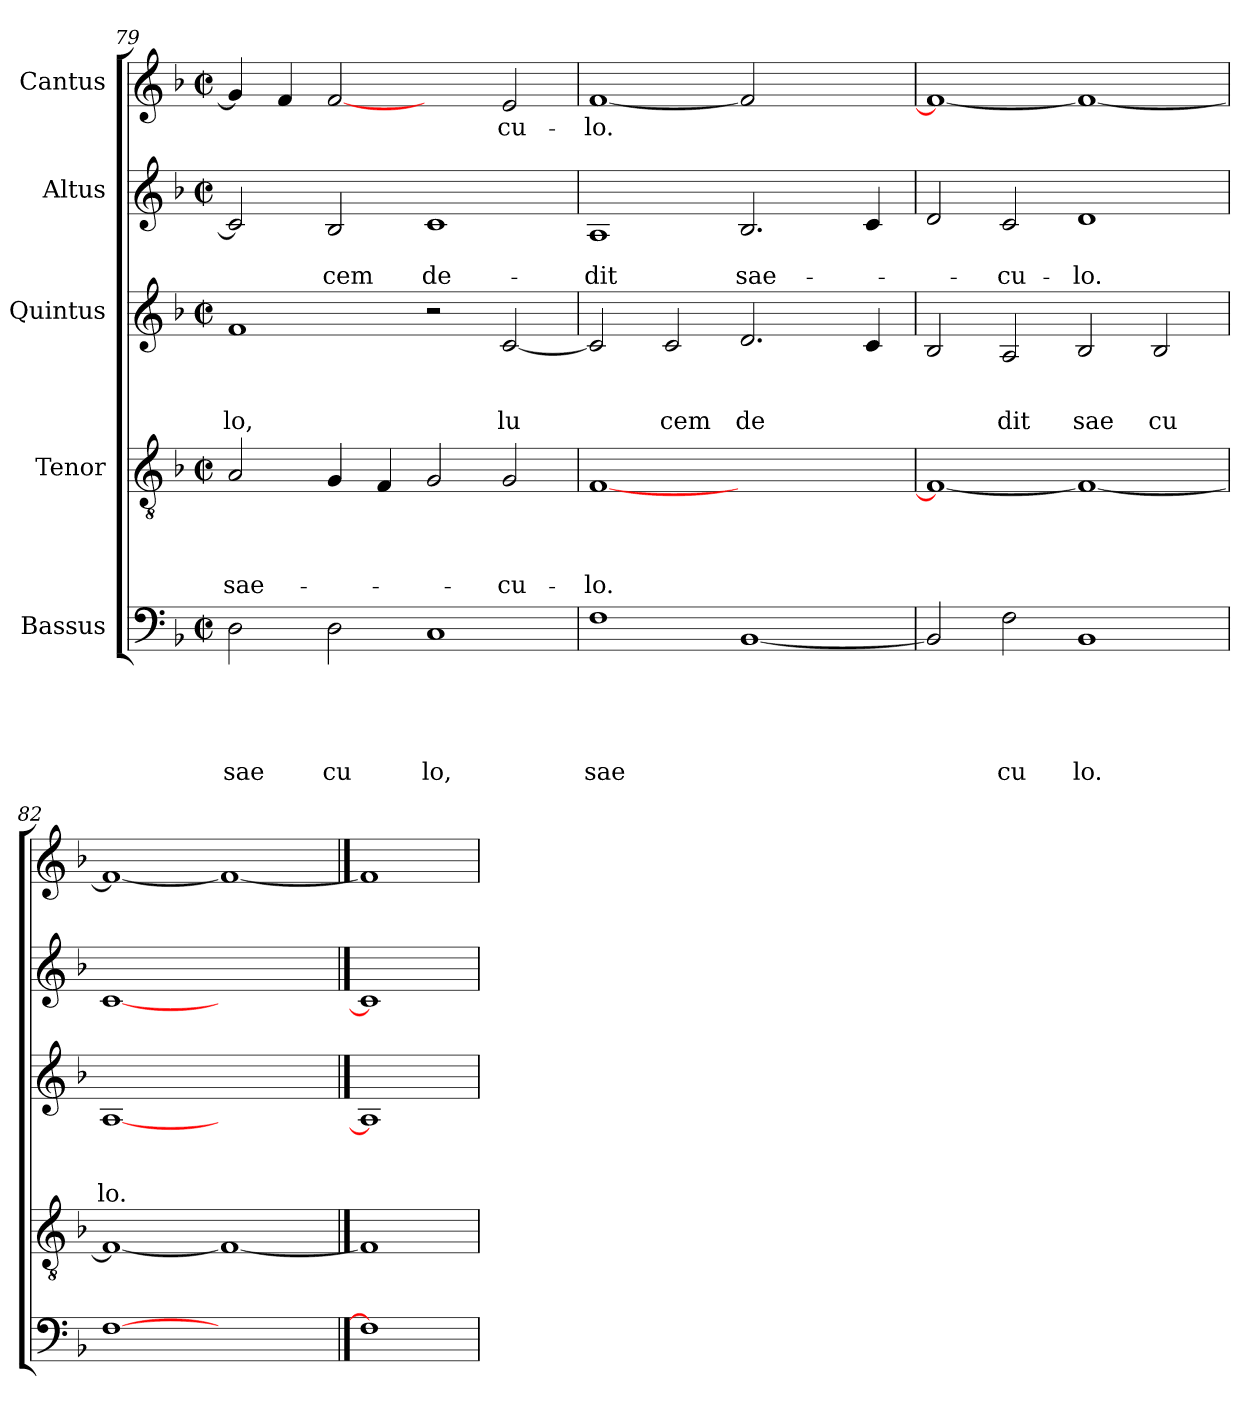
**kern	**text	**text	**text	**text	**text	**kern	**text	**text	**text	**text	**kern	**text	**text	**text	**kern	**text	**text	**kern	**text
*part5	*part5	*part5	*part5	*part5	*part5	*part4	*part4	*part4	*part4	*part4	*part3	*part3	*part3	*part3	*part2	*part2	*part2	*part1	*part1
*staff5	*staff5	*staff5	*staff5	*staff5	*staff5	*staff4	*staff4	*staff4	*staff4	*staff4	*staff3	*staff3	*staff3	*staff3	*staff2	*staff2	*staff2	*staff1	*staff1
*I"Bassus	*	*	*	*	*	*I"Tenor	*	*	*	*	*I"Quintus	*	*	*	*I"Altus	*	*	*I"Cantus	*
*clefF4	*	*	*	*	*	*clefGv2	*	*	*	*	*clefG2	*	*	*	*clefG2	*	*	*clefG2	*
*k[b-]	*	*	*	*	*	*k[b-]	*	*	*	*	*k[b-]	*	*	*	*k[b-]	*	*	*k[b-]	*
*F:	*	*	*	*	*	*F:	*	*	*	*	*F:	*	*	*	*F:	*	*	*F:	*
*M2/2	*	*	*	*	*	*M2/2	*	*	*	*	*M2/2	*	*	*	*M2/2	*	*	*M2/2	*
*met(c|)	*	*	*	*	*	*met(c|)	*	*	*	*	*met(c|)	*	*	*	*met(c|)	*	*	*met(c|)	*
=79	=79	=79	=79	=79	=79	=79	=79	=79	=79	=79	=79	=79	=79	=79	=79	=79	=79	=79	=79
!	!	!	!	!	!LO:LY:b	!	!	!	!	!LO:LY:b	!	!	!	!LO:LY:b	!	!	!	!	!
2D\	.	.	.	.	sae	2A/	.	.	.	sae-	1f	.	.	lo,	2c/]	.	.	4g/]	.
.	.	.	.	.	.	.	.	.	.	.	.	.	.	.	.	.	.	4f/	.
!	!	!	!	!	!LO:LY:b	!	!	!	!	!	!	!	!	!	!	!	!LO:LY:b	!	!
2D\	.	.	.	.	cu	4G/	.	.	.	.	.	.	.	.	2B-/	.	-cem	[2f	.
.	.	.	.	.	.	4F/	.	.	.	.	.	.	.	.	.	.	.	.	.
!	!	!	!	!	!LO:LY:b	!	!	!	!	!	!	!	!	!	!	!	!LO:LY:b	!	!
1C	.	.	.	.	lo,	2G/	.	.	.	.	2r	.	.	.	1c	.	de-	2ryy	.
!	!	!	!	!	!	!	!	!	!	!LO:LY:b	!	!	!	!LO:LY:b	!	!	!	!	!LO:LY:b
.	.	.	.	.	.	2G/	.	.	.	-cu-	[<2c/	.	.	lu	.	.	.	2e/	-cu-
=80	=80	=80	=80	=80	=80	=80	=80	=80	=80	=80	=80	=80	=80	=80	=80	=80	=80	=80	=80
!	!	!	!	!	!LO:LY:b	!	!	!	!	!LO:LY:b	!	!	!	!	!	!	!LO:LY:b	!	!LO:LY:b
1F	.	.	.	.	sae	[<1F	.	.	.	-lo.	2c/]	.	.	.	1A	.	-dit	[<1f	-lo.
!	!	!	!	!	!	!	!	!	!	!	!	!	!	!LO:LY:b	!	!	!	!	!
.	.	.	.	.	.	.	.	.	.	.	2c/	.	.	cem	.	.	.	.	.
!	!	!	!	!	!	!	!	!	!	!	!	!	!	!LO:LY:b	!	!	!LO:LY:b	!	!
[<1BB-	.	.	.	.	.	1ryy	.	.	.	.	2.d/	.	.	de	2.B-/	.	sae-	2f]	.
.	.	.	.	.	.	.	.	.	.	.	.	.	.	.	.	.	.	2ryy	.
.	.	.	.	.	.	.	.	.	.	.	4c/	.	.	.	4c/	.	.	.	.
=81	=81	=81	=81	=81	=81	=81	=81	=81	=81	=81	=81	=81	=81	=81	=81	=81	=81	=81	=81
2BB-/]	.	.	.	.	.	1F_	.	.	.	.	2B-/	.	.	.	2d/	.	.	1f_	.
!	!	!	!	!	!LO:LY:b	!	!	!	!	!	!	!	!	!LO:LY:b	!	!	!LO:LY:b	!	!
2F\	.	.	.	.	cu	.	.	.	.	.	2A/	.	.	dit	2c/	.	-cu-	.	.
!	!	!	!	!	!LO:LY:b	!	!	!	!	!	!	!	!	!LO:LY:b	!	!	!LO:LY:b	!	!
1BB-	.	.	.	.	lo.	1F_	.	.	.	.	2B-/	.	.	sae	1d	.	-lo.	1f_	.
!	!	!	!	!	!	!	!	!	!	!	!	!	!	!LO:LY:b	!	!	!	!	!
.	.	.	.	.	.	.	.	.	.	.	2B-/	.	.	cu	.	.	.	.	.
=82	=82	=82	=82	=82	=82	=82	=82	=82	=82	=82	=82	=82	=82	=82	=82	=82	=82	=82	=82
!	!	!	!	!	!	!	!	!	!	!	!	!	!	!LO:LY:b	!	!	!	!	!
[1F	.	.	.	.	.	1F_	.	.	.	.	[1A	.	.	lo.	[1c	.	.	1f_	.
1ryy	.	.	.	.	.	1F_	.	.	.	.	1ryy	.	.	.	1ryy	.	.	1f_	.
==83	==83	==83	==83	==83	==83	==83	==83	==83	==83	==83	==83	==83	==83	==83	==83	==83	==83	==83	==83
1F]	.	.	.	.	.	1F]	.	.	.	.	1A]	.	.	.	1c]	.	.	1f]	.
=	=	=	=	=	=	=	=	=	=	=	=	=	=	=	=	=	=	=	=
*-	*-	*-	*-	*-	*-	*-	*-	*-	*-	*-	*-	*-	*-	*-	*-	*-	*-	*-	*-
